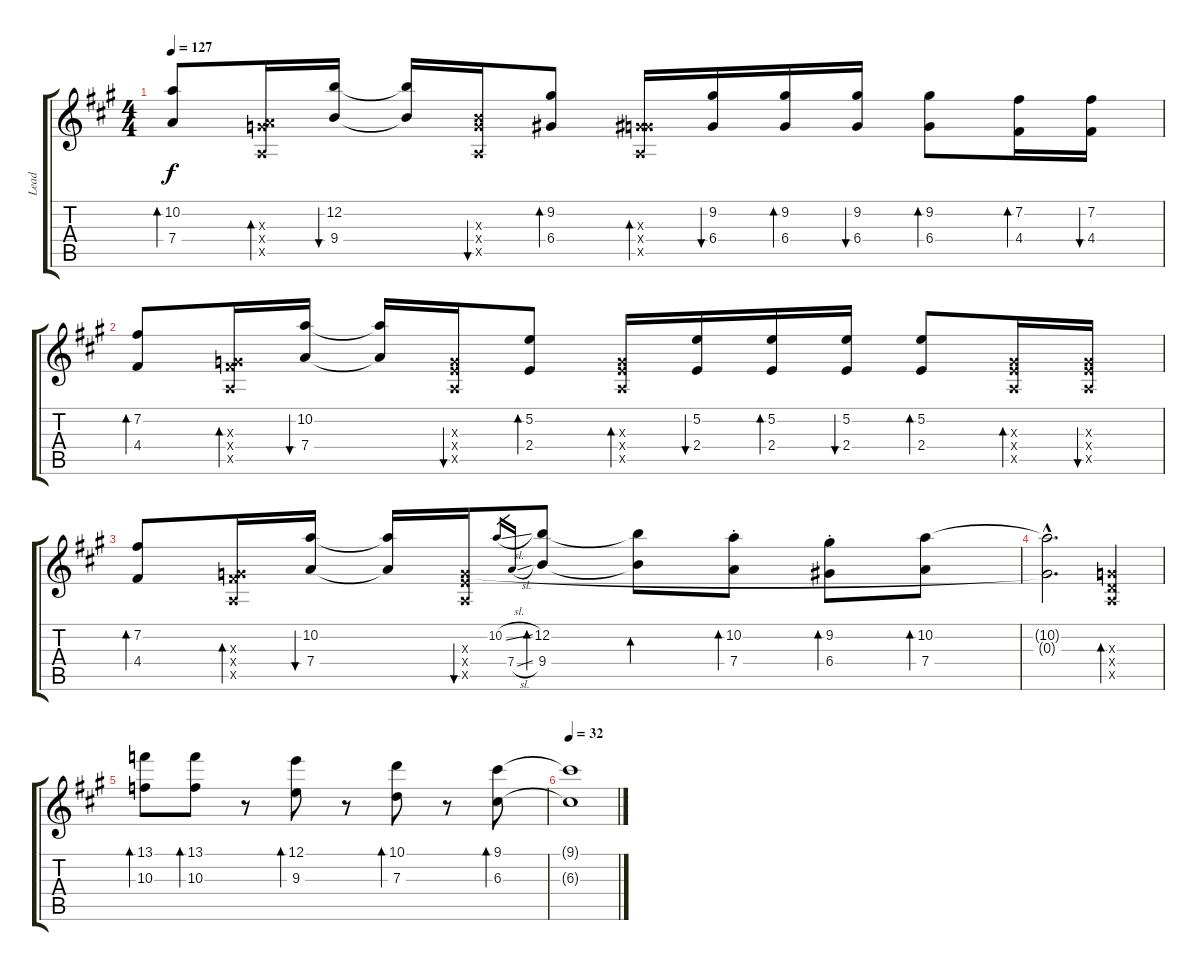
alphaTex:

\track ("Lead" "Lead") {instrument acousticguitarsteel}
\staff {score tabs}
\tuning (E4 B3 G3 D3 A2 E2) {hide}
\ts (4 4)
\tempo 127
\clef g2
\ks a
(10.2 7.4).8{bd 30 dy f} (0.3{x} 7.4{x} 0.5{x}).16{bd 30} (12.2 9.4).16{bu 30} (12.2{t} 9.4{t}).16 (0.3{x} 9.4{x} 0.5{x}).16{bu 30} (9.2 6.4).8{bd 30} (0.3{x} 6.4{x} 0.5{x}).16{bd 30} (9.2 6.4).16{bu 30} (9.2 6.4).16{bd 30} (9.2 6.4).16{bu 30} (9.2 6.4).8{bd 30} (7.2 4.4).16{bd 30} (7.2 4.4).16{bu 30} |
(7.2 4.4).8{bd 30} (0.3{x} 4.4{x} 0.5{x}).16{bd 30} (10.2 7.4).16{bu 30} (10.2{t} 7.4{t}).16 (0.3{x} 2.4{x} 0.5{x}).16{bu 30} (5.2 2.4).8{bd 30} (0.3{x} 2.4{x} 0.5{x}).16{bd 30} (5.2 2.4).16{bu 30} (5.2 2.4).16{bd 30} (5.2 2.4).16{bu 30} (5.2 2.4).8{bd 30} (0.3{x} 2.4{x} 0.5{x}).16{bd 30} (0.3{x} 2.4{x} 0.5{x}).16{bu 30} |
(7.2 4.4).8{bd 30} (0.3{x} 4.4{x} 0.5{x}).16{bd 30} (10.2 7.4).16{bu 30} (10.2{t} 7.4{t}).16 (0.3{x} 2.4{x} 0.5{x}).16{bu 30} 10.2{sl}.16{gr} 7.4{sl}.16{gr} (12.2 9.4).8{bd 30} (12.2{t} 9.4{t}).8{bd 30} (10.2{st} 7.4{st}).8{bd 30} (9.2{st} 6.4{st}).8{bd 30} (10.2 7.4).8{bd 30} |
(10.2{hac t} 0.3{hac t}).2{d} (0.3{x} 0.4{x} 0.5{x}).4{bd 30} |
(13.1 10.3).8{bd 30} (13.1 10.3).8{bd 30} r.8 (12.1 9.3).8{bd 30} r.8 (10.1 7.3).8{bd 30} r.8 (9.1 6.3).8{bd 30} |
\tempo 32
(9.1{t} 6.3{t}).1
